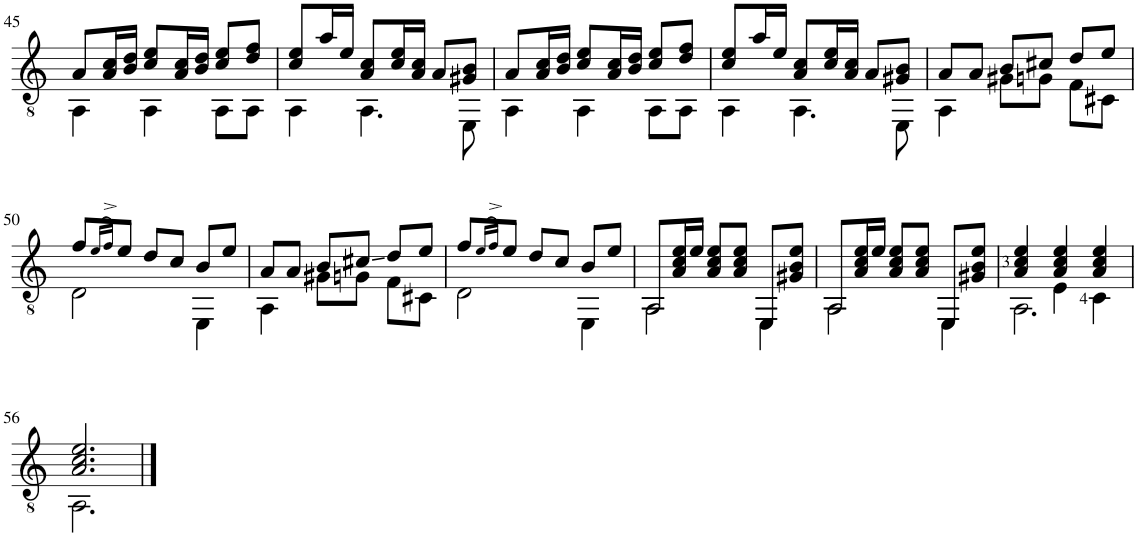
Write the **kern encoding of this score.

**kern
*part1
*staff1
*I"Guitar
*I'Guit.
!!LO:PB:g=z
*clefGv2
*k[]
*M3/4
=45
*^
8A/L	4AA\
16A/ 16c/L	.
16B/ 16d/JJ	.
8c/ 8e/L	4AA\
16A/ 16c/L	.
16B/ 16d/JJ	.
8c/ 8e/L	8AA\L
8d/ 8f/J	8AA\J
=46	=46
8c/ 8e/L	4AA\
16a/L	.
16e/JJ	.
8A/ 8c/L	4.AA\
16c/ 16e/L	.
16A/ 16c/JJ	.
8A/L	.
8G#X/ 8B/J	8EE\
=47	=47
8A/L	4AA\
16A/ 16c/L	.
16B/ 16d/JJ	.
8c/ 8e/L	4AA\
16A/ 16c/L	.
16B/ 16d/JJ	.
8c/ 8e/L	8AA\L
8d/ 8f/J	8AA\J
=48	=48
8c/ 8e/L	4AA\
16a/L	.
16e/JJ	.
8A/ 8c/L	4.AA\
16c/ 16e/L	.
16A/ 16c/JJ	.
8A/L	.
8G#X/ 8B/J	8EE\
=49	=49
8A/L	4AA\
8A/J	.
8B/L	8G#X\L
8c#X/J	8Gn\J
8d/L	8F\L
8e/J	8C#X\J
!!LO:LB:g=z	!!
=50	=50
8f/L	2D\
(16qe/LL	.
16qf^/JJ)	.
8e/J	.
8d/L	.
8c/J	.
8B/L	4EE\
8e/J	.
=51	=51
8A/L	4AA\
8A/J	.
8B/L	8G#X\L
8c#X/J	8Gn\J
8d/L	8F\L
8e/J	8C#X\J
=52	=52
8f/L	2D\
(16qe/LL	.
16qf^/JJ)	.
8e/J	.
8d/L	.
8c/J	.
8B/L	4EE\
8e/J	.
=53	=53
!LO:N:head=open	!
8AA/L	2AA\
16A/ 16c/ 16e/L	.
16e/JJ	.
8A/ 8c/ 8e/L	.
8A/ 8c/ 8e/J	.
8EE/L	4EE\
8G#X/ 8B/ 8e/J	.
=54	=54
!LO:N:head=open	!
8AA/L	2AA\
16A/ 16c/ 16e/L	.
16e/JJ	.
8A/ 8c/ 8e/L	.
8A/ 8c/ 8e/J	.
8EE/L	4EE\
8G#X/ 8B/ 8e/J	.
=55	=55
*	*^
4A/ 4c/ 4e/	4ryy	2.AA\
4A/ 4c/ 4e/	4E\	.
4A/ 4c/ 4e/	4C\	.
*	*v	*v
!!LO:LB:g=z
=56	=56
2.A/ 2.c/ 2.e/	2.AA\
*v	*v
==
*-
